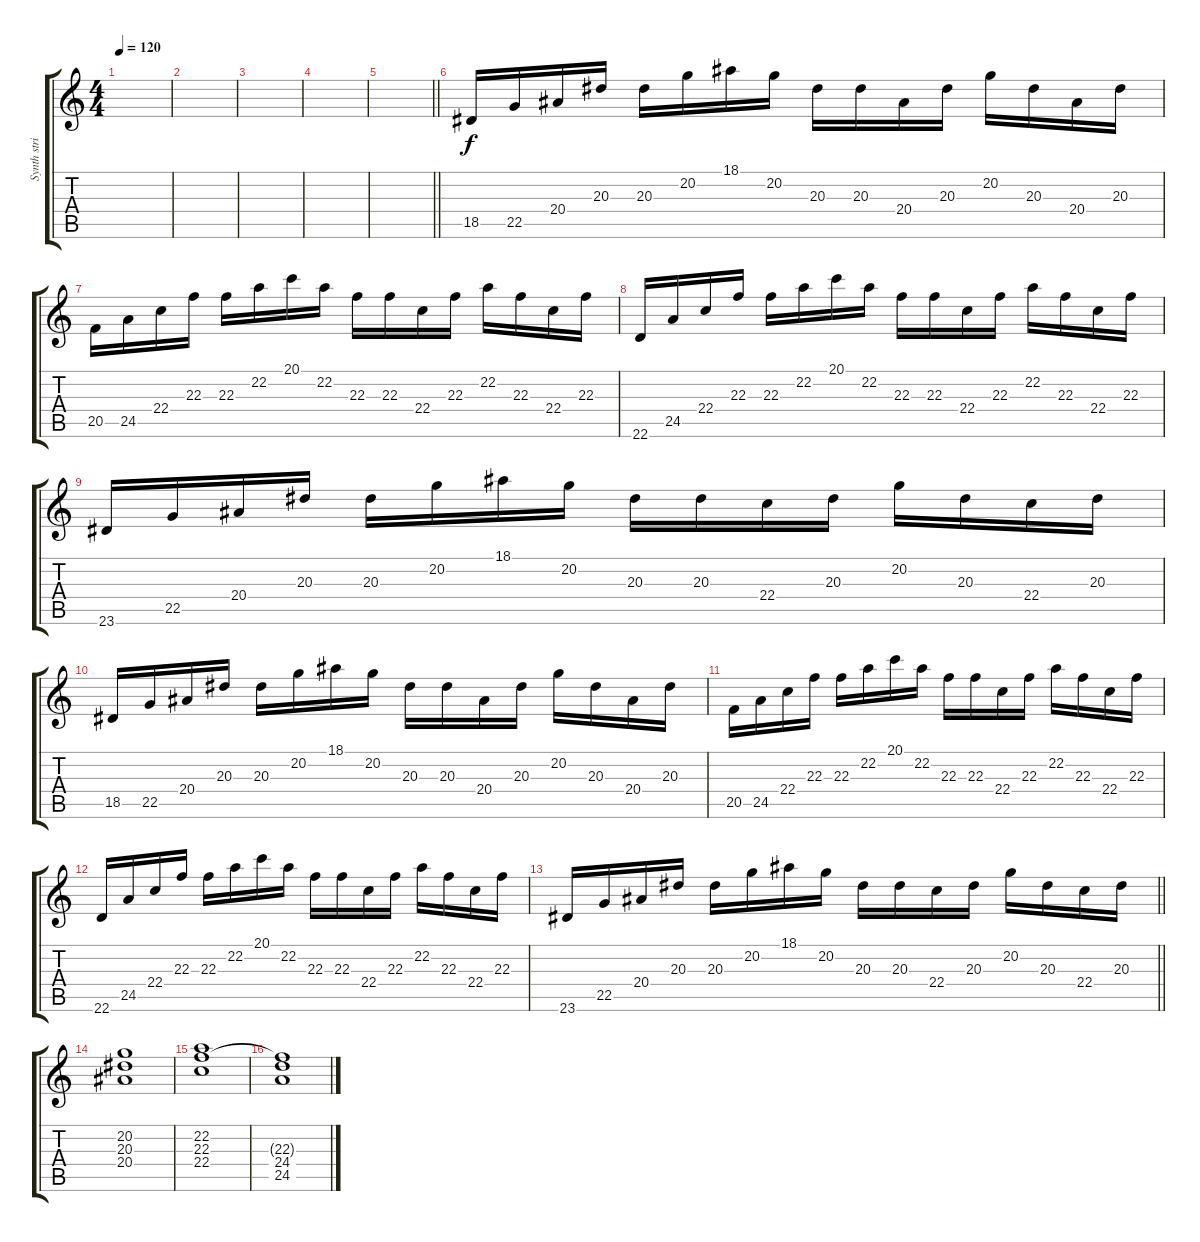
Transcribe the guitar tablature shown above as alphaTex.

\track ("Synth strings 1" "Synth stri") {instrument stringensemble1}
\staff {score tabs}
\tuning (E4 B3 G3 D3 A2 E2) {hide}
\ts (4 4)
\tempo 120
\clef g2
\ks c
|
|
|
|
\barLineRight lightlight
|
18.5.16 22.5.16 20.4.16 20.3.16 20.3.16 20.2.16 18.1.16 20.2.16 20.3.16 20.3.16 20.4.16 20.3.16 20.2.16 20.3.16 20.4.16 20.3.16 |
20.5.16 24.5.16 22.4.16 22.3.16 22.3.16 22.2.16 20.1.16 22.2.16 22.3.16 22.3.16 22.4.16 22.3.16 22.2.16 22.3.16 22.4.16 22.3.16 |
22.6.16 24.5.16 22.4.16 22.3.16 22.3.16 22.2.16 20.1.16 22.2.16 22.3.16 22.3.16 22.4.16 22.3.16 22.2.16 22.3.16 22.4.16 22.3.16 |
23.6.16 22.5.16 20.4.16 20.3.16 20.3.16 20.2.16 18.1.16 20.2.16 20.3.16 20.3.16 22.4.16 20.3.16 20.2.16 20.3.16 22.4.16 20.3.16 |
18.5.16 22.5.16 20.4.16 20.3.16 20.3.16 20.2.16 18.1.16 20.2.16 20.3.16 20.3.16 20.4.16 20.3.16 20.2.16 20.3.16 20.4.16 20.3.16 |
20.5.16 24.5.16 22.4.16 22.3.16 22.3.16 22.2.16 20.1.16 22.2.16 22.3.16 22.3.16 22.4.16 22.3.16 22.2.16 22.3.16 22.4.16 22.3.16 |
22.6.16 24.5.16 22.4.16 22.3.16 22.3.16 22.2.16 20.1.16 22.2.16 22.3.16 22.3.16 22.4.16 22.3.16 22.2.16 22.3.16 22.4.16 22.3.16 |
\barLineRight lightlight
23.6.16 22.5.16 20.4.16 20.3.16 20.3.16 20.2.16 18.1.16 20.2.16 20.3.16 20.3.16 22.4.16 20.3.16 20.2.16 20.3.16 22.4.16 20.3.16 |
(20.2 20.3 20.4).1 |
(22.2 22.3 22.4).1 |
(22.3{t} 24.4 24.5).1
